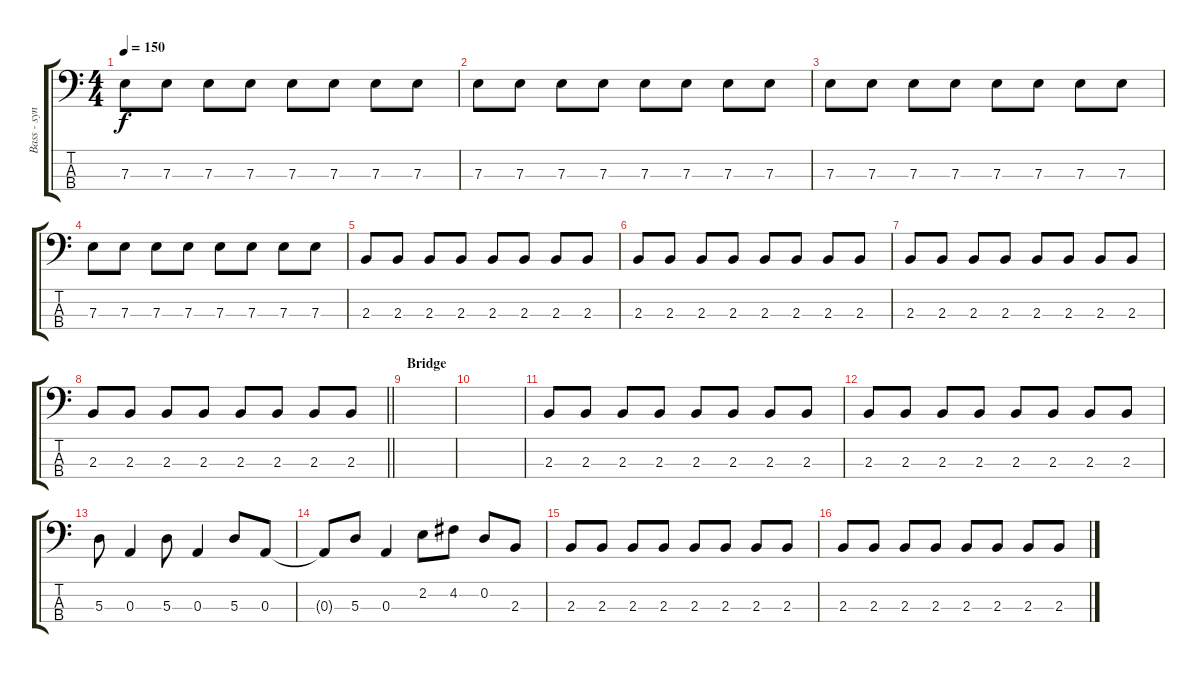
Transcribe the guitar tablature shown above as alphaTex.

\track ("Bass - synth" "Bass - syn") {instrument synthbass2}
\staff {score tabs}
\tuning (G2 D2 A1 E1) {hide}
\ts (4 4)
\tempo 150
\clef f4
\ks c
7.3.8{dy f} 7.3.8 7.3.8 7.3.8 7.3.8 7.3.8 7.3.8 7.3.8 |
7.3.8 7.3.8 7.3.8 7.3.8 7.3.8 7.3.8 7.3.8 7.3.8 |
7.3.8 7.3.8 7.3.8 7.3.8 7.3.8 7.3.8 7.3.8 7.3.8 |
7.3.8 7.3.8 7.3.8 7.3.8 7.3.8 7.3.8 7.3.8 7.3.8 |
2.3.8 2.3.8 2.3.8 2.3.8 2.3.8 2.3.8 2.3.8 2.3.8 |
2.3.8 2.3.8 2.3.8 2.3.8 2.3.8 2.3.8 2.3.8 2.3.8 |
2.3.8 2.3.8 2.3.8 2.3.8 2.3.8 2.3.8 2.3.8 2.3.8 |
\barLineRight lightlight
2.3.8 2.3.8 2.3.8 2.3.8 2.3.8 2.3.8 2.3.8 2.3.8 |
\section ("" "Bridge")
|
|
2.3.8 2.3.8 2.3.8 2.3.8 2.3.8 2.3.8 2.3.8 2.3.8 |
2.3.8 2.3.8 2.3.8 2.3.8 2.3.8 2.3.8 2.3.8 2.3.8 |
5.3.8 0.3.4 5.3.8 0.3.4 5.3.8 0.3.8 |
0.3{t}.8 5.3.8 0.3.4 2.2.8 4.2.8 0.2.8 2.3.8 |
2.3.8 2.3.8 2.3.8 2.3.8 2.3.8 2.3.8 2.3.8 2.3.8 |
2.3.8 2.3.8 2.3.8 2.3.8 2.3.8 2.3.8 2.3.8 2.3.8
